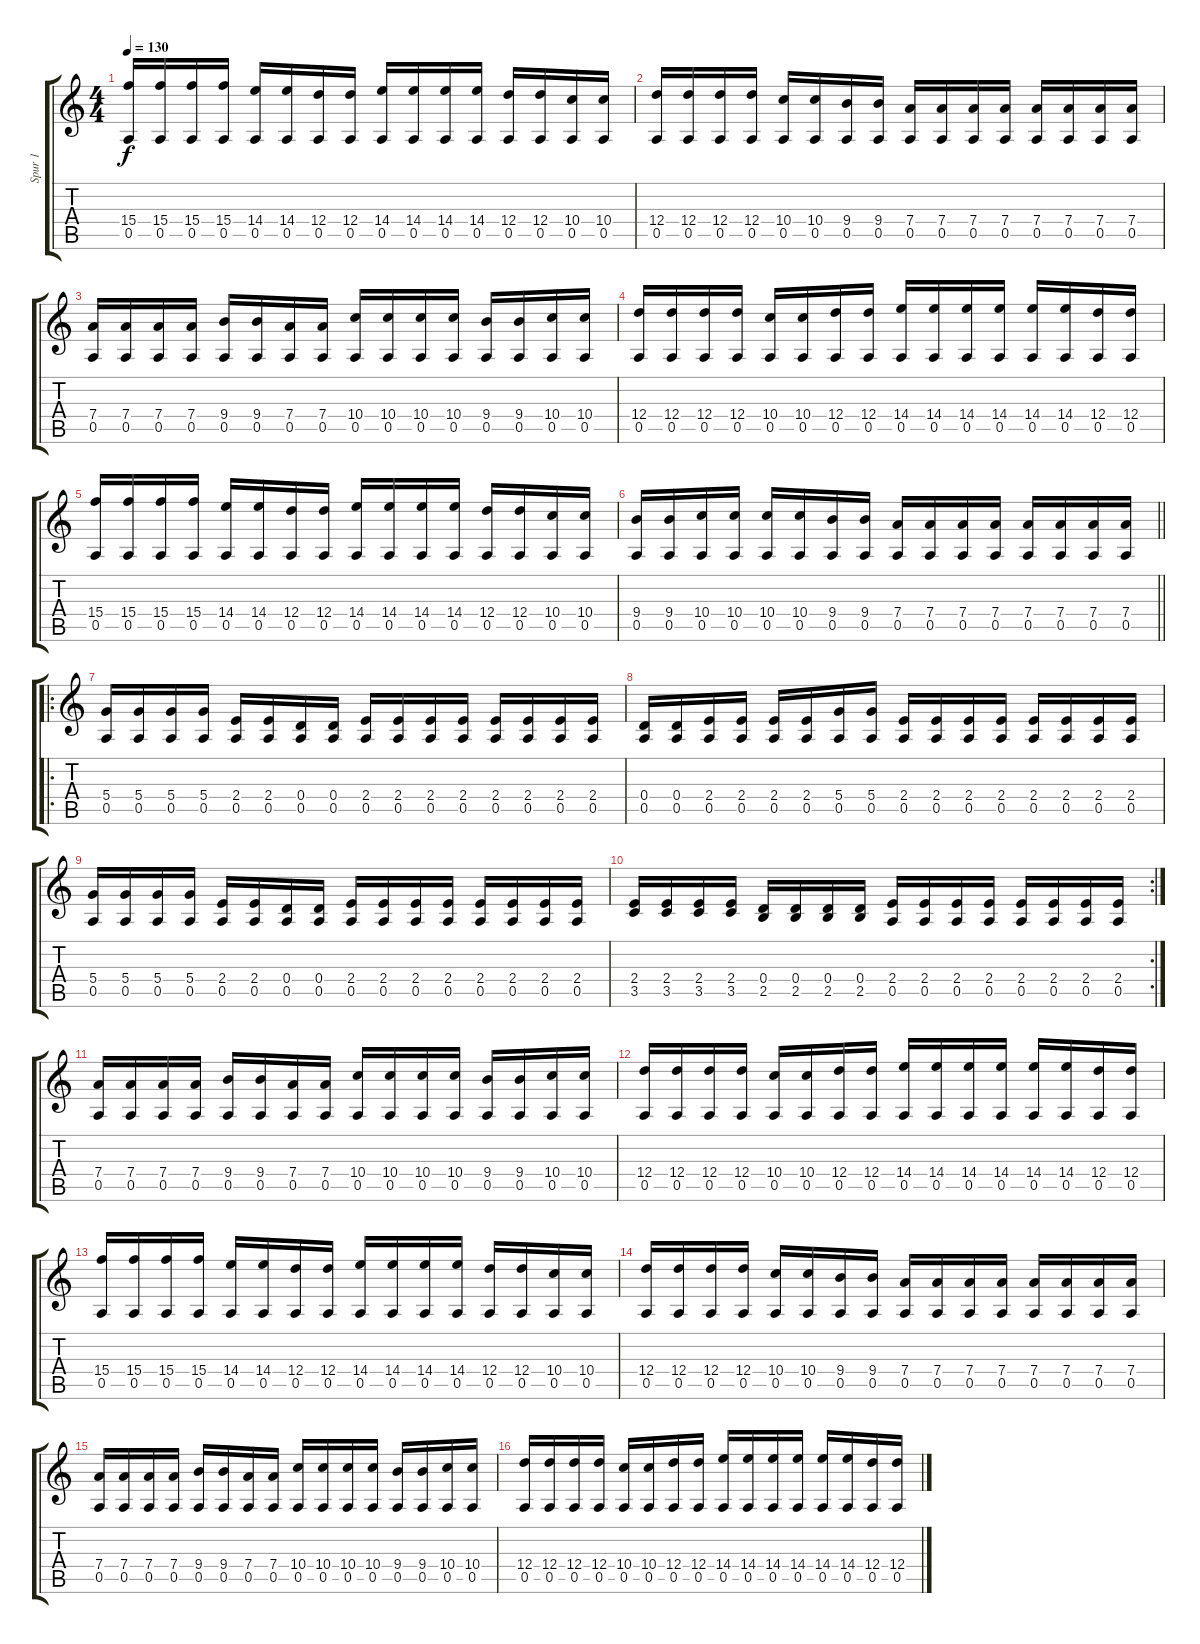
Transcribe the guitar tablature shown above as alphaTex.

\track ("Spur 1" "Spur 1") {instrument distortionguitar}
\staff {score tabs}
\tuning (E4 B3 G3 D3 A2 E2) {hide}
\ts (4 4)
\tempo 130
\clef g2
\ks c
(15.4 0.5).16{dy f} (15.4 0.5).16 (15.4 0.5).16 (15.4 0.5).16 (14.4 0.5).16 (14.4 0.5).16 (12.4 0.5).16 (12.4 0.5).16 (14.4 0.5).16 (14.4 0.5).16 (14.4 0.5).16 (14.4 0.5).16 (12.4 0.5).16 (12.4 0.5).16 (10.4 0.5).16 (10.4 0.5).16 |
(12.4 0.5).16 (12.4 0.5).16 (12.4 0.5).16 (12.4 0.5).16 (10.4 0.5).16 (10.4 0.5).16 (9.4 0.5).16 (9.4 0.5).16 (7.4 0.5).16 (7.4 0.5).16 (7.4 0.5).16 (7.4 0.5).16 (7.4 0.5).16 (7.4 0.5).16 (7.4 0.5).16 (7.4 0.5).16 |
(7.4 0.5).16 (7.4 0.5).16 (7.4 0.5).16 (7.4 0.5).16 (9.4 0.5).16 (9.4 0.5).16 (7.4 0.5).16 (7.4 0.5).16 (10.4 0.5).16 (10.4 0.5).16 (10.4 0.5).16 (10.4 0.5).16 (9.4 0.5).16 (9.4 0.5).16 (10.4 0.5).16 (10.4 0.5).16 |
(12.4 0.5).16 (12.4 0.5).16 (12.4 0.5).16 (12.4 0.5).16 (10.4 0.5).16 (10.4 0.5).16 (12.4 0.5).16 (12.4 0.5).16 (14.4 0.5).16 (14.4 0.5).16 (14.4 0.5).16 (14.4 0.5).16 (14.4 0.5).16 (14.4 0.5).16 (12.4 0.5).16 (12.4 0.5).16 |
(15.4 0.5).16 (15.4 0.5).16 (15.4 0.5).16 (15.4 0.5).16 (14.4 0.5).16 (14.4 0.5).16 (12.4 0.5).16 (12.4 0.5).16 (14.4 0.5).16 (14.4 0.5).16 (14.4 0.5).16 (14.4 0.5).16 (12.4 0.5).16 (12.4 0.5).16 (10.4 0.5).16 (10.4 0.5).16 |
\barLineRight lightlight
(9.4 0.5).16 (9.4 0.5).16 (10.4 0.5).16 (10.4 0.5).16 (10.4 0.5).16 (10.4 0.5).16 (9.4 0.5).16 (9.4 0.5).16 (7.4 0.5).16 (7.4 0.5).16 (7.4 0.5).16 (7.4 0.5).16 (7.4 0.5).16 (7.4 0.5).16 (7.4 0.5).16 (7.4 0.5).16 |
\ro
(5.4 0.5).16 (5.4 0.5).16 (5.4 0.5).16 (5.4 0.5).16 (2.4 0.5).16 (2.4 0.5).16 (0.4 0.5).16 (0.4 0.5).16 (2.4 0.5).16 (2.4 0.5).16 (2.4 0.5).16 (2.4 0.5).16 (2.4 0.5).16 (2.4 0.5).16 (2.4 0.5).16 (2.4 0.5).16 |
(0.4 0.5).16 (0.4 0.5).16 (2.4 0.5).16 (2.4 0.5).16 (2.4 0.5).16 (2.4 0.5).16 (5.4 0.5).16 (5.4 0.5).16 (2.4 0.5).16 (2.4 0.5).16 (2.4 0.5).16 (2.4 0.5).16 (2.4 0.5).16 (2.4 0.5).16 (2.4 0.5).16 (2.4 0.5).16 |
(5.4 0.5).16 (5.4 0.5).16 (5.4 0.5).16 (5.4 0.5).16 (2.4 0.5).16 (2.4 0.5).16 (0.4 0.5).16 (0.4 0.5).16 (2.4 0.5).16 (2.4 0.5).16 (2.4 0.5).16 (2.4 0.5).16 (2.4 0.5).16 (2.4 0.5).16 (2.4 0.5).16 (2.4 0.5).16 |
\rc 2
(2.4 3.5).16 (2.4 3.5).16 (2.4 3.5).16 (2.4 3.5).16 (0.4 2.5).16 (0.4 2.5).16 (0.4 2.5).16 (0.4 2.5).16 (2.4 0.5).16 (2.4 0.5).16 (2.4 0.5).16 (2.4 0.5).16 (2.4 0.5).16 (2.4 0.5).16 (2.4 0.5).16 (2.4 0.5).16 |
(7.4 0.5).16 (7.4 0.5).16 (7.4 0.5).16 (7.4 0.5).16 (9.4 0.5).16 (9.4 0.5).16 (7.4 0.5).16 (7.4 0.5).16 (10.4 0.5).16 (10.4 0.5).16 (10.4 0.5).16 (10.4 0.5).16 (9.4 0.5).16 (9.4 0.5).16 (10.4 0.5).16 (10.4 0.5).16 |
(12.4 0.5).16 (12.4 0.5).16 (12.4 0.5).16 (12.4 0.5).16 (10.4 0.5).16 (10.4 0.5).16 (12.4 0.5).16 (12.4 0.5).16 (14.4 0.5).16 (14.4 0.5).16 (14.4 0.5).16 (14.4 0.5).16 (14.4 0.5).16 (14.4 0.5).16 (12.4 0.5).16 (12.4 0.5).16 |
(15.4 0.5).16 (15.4 0.5).16 (15.4 0.5).16 (15.4 0.5).16 (14.4 0.5).16 (14.4 0.5).16 (12.4 0.5).16 (12.4 0.5).16 (14.4 0.5).16 (14.4 0.5).16 (14.4 0.5).16 (14.4 0.5).16 (12.4 0.5).16 (12.4 0.5).16 (10.4 0.5).16 (10.4 0.5).16 |
(12.4 0.5).16 (12.4 0.5).16 (12.4 0.5).16 (12.4 0.5).16 (10.4 0.5).16 (10.4 0.5).16 (9.4 0.5).16 (9.4 0.5).16 (7.4 0.5).16 (7.4 0.5).16 (7.4 0.5).16 (7.4 0.5).16 (7.4 0.5).16 (7.4 0.5).16 (7.4 0.5).16 (7.4 0.5).16 |
(7.4 0.5).16 (7.4 0.5).16 (7.4 0.5).16 (7.4 0.5).16 (9.4 0.5).16 (9.4 0.5).16 (7.4 0.5).16 (7.4 0.5).16 (10.4 0.5).16 (10.4 0.5).16 (10.4 0.5).16 (10.4 0.5).16 (9.4 0.5).16 (9.4 0.5).16 (10.4 0.5).16 (10.4 0.5).16 |
(12.4 0.5).16 (12.4 0.5).16 (12.4 0.5).16 (12.4 0.5).16 (10.4 0.5).16 (10.4 0.5).16 (12.4 0.5).16 (12.4 0.5).16 (14.4 0.5).16 (14.4 0.5).16 (14.4 0.5).16 (14.4 0.5).16 (14.4 0.5).16 (14.4 0.5).16 (12.4 0.5).16 (12.4 0.5).16
